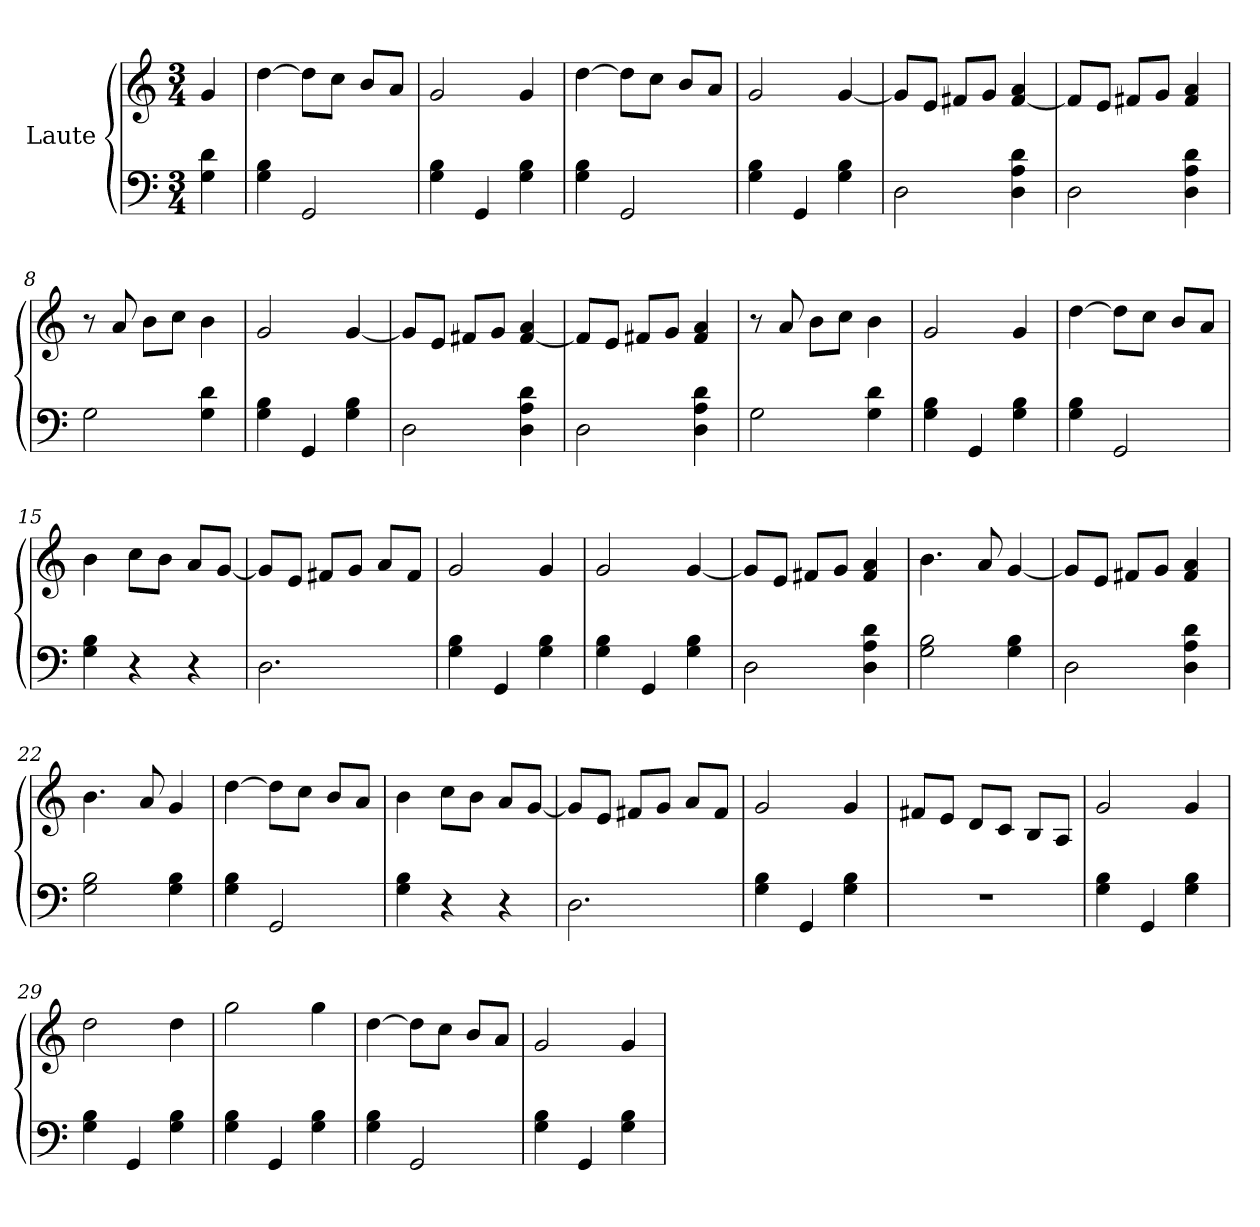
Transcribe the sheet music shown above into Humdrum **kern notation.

**kern	**kern
*part1	*part1
*staff2	*staff1
*I"Laute	*
*clefF4	*clefG2
*k[]	*k[]
*M3/4	*M3/4
=1	=1
4G\ 4d\	4g/
=2	=2
4G\ 4B\	[4dd\
2GG/	8dd\L]
.	8cc\J
.	8b/L
.	8a/J
=3	=3
4G\ 4B\	2g/
4GG/	.
4G\ 4B\	4g/
=4	=4
4G\ 4B\	[4dd\
2GG/	8dd\L]
.	8cc\J
.	8b/L
.	8a/J
=5	=5
4G\ 4B\	2g/
4GG/	.
4G\ 4B\	[4g/
=6	=6
2D\	8g/L]
.	8e/J
.	8f#X/L
.	8g/J
4D\ 4A\ 4d\	[4f#/ 4a/
!!LO:LB:g=z
=7	=7
2D\	8f#/L]
.	8e/J
.	8f#X/L
.	8g/J
4D\ 4A\ 4d\	4f#/ 4a/
=8	=8
2G\	8r
.	8a/
.	8b\L
.	8cc\J
4G\ 4d\	4b\
=9	=9
4G\ 4B\	2g/
4GG/	.
4G\ 4B\	[4g/
=10	=10
2D\	8g/L]
.	8e/J
.	8f#X/L
.	8g/J
4D\ 4A\ 4d\	[4f#/ 4a/
=11	=11
2D\	8f#/L]
.	8e/J
.	8f#X/L
.	8g/J
4D\ 4A\ 4d\	4f#/ 4a/
!!LO:LB:g=z
=12	=12
2G\	8r
.	8a/
.	8b\L
.	8cc\J
4G\ 4d\	4b\
=13	=13
4G\ 4B\	2g/
4GG/	.
4G\ 4B\	4g/
=14	=14
4G\ 4B\	[4dd\
2GG/	8dd\L]
.	8cc\J
.	8b/L
.	8a/J
=15	=15
4G\ 4B\	4b\
4r	8cc\L
.	8b\J
4r	8a/L
.	[8g/J
=16	=16
2.D\	8g/L]
.	8e/J
.	8f#X/L
.	8g/J
.	8a/L
.	8f#/J
!!LO:LB:g=z
=17	=17
4G\ 4B\	2g/
4GG/	.
4G\ 4B\	4g/
=18	=18
4G\ 4B\	2g/
4GG/	.
4G\ 4B\	[4g/
=19	=19
2D\	8g/L]
.	8e/J
.	8f#X/L
.	8g/J
4D\ 4A\ 4d\	4f#/ 4a/
=20	=20
2G\ 2B\	4.b\
.	8a/
4G\ 4B\	[4g/
=21	=21
2D\	8g/L]
.	8e/J
.	8f#X/L
.	8g/J
4D\ 4A\ 4d\	4f#/ 4a/
!!LO:LB:g=z
=22	=22
2G\ 2B\	4.b\
.	8a/
4G\ 4B\	4g/
=23	=23
4G\ 4B\	[4dd\
2GG/	8dd\L]
.	8cc\J
.	8b/L
.	8a/J
=24	=24
4G\ 4B\	4b\
4r	8cc\L
.	8b\J
4r	8a/L
.	[8g/J
=25	=25
2.D\	8g/L]
.	8e/J
.	8f#X/L
.	8g/J
.	8a/L
.	8f#/J
=26	=26
4G\ 4B\	2g/
4GG/	.
4G\ 4B\	4g/
!!LO:LB:g=z
=27	=27
2.r	8f#X/L
.	8e/J
.	8d/L
.	8c/J
.	8B/L
.	8A/J
=28	=28
4G\ 4B\	2g/
4GG/	.
4G\ 4B\	4g/
=29	=29
4G\ 4B\	2dd\
4GG/	.
4G\ 4B\	4dd\
=30	=30
4G\ 4B\	2gg\
4GG/	.
4G\ 4B\	4gg\
=31	=31
4G\ 4B\	[4dd\
2GG/	8dd\L]
.	8cc\J
.	8b/L
.	8a/J
=32	=32
4G\ 4B\	2g/
4GG/	.
4G\ 4B\	4g/
=	=
*-	*-
